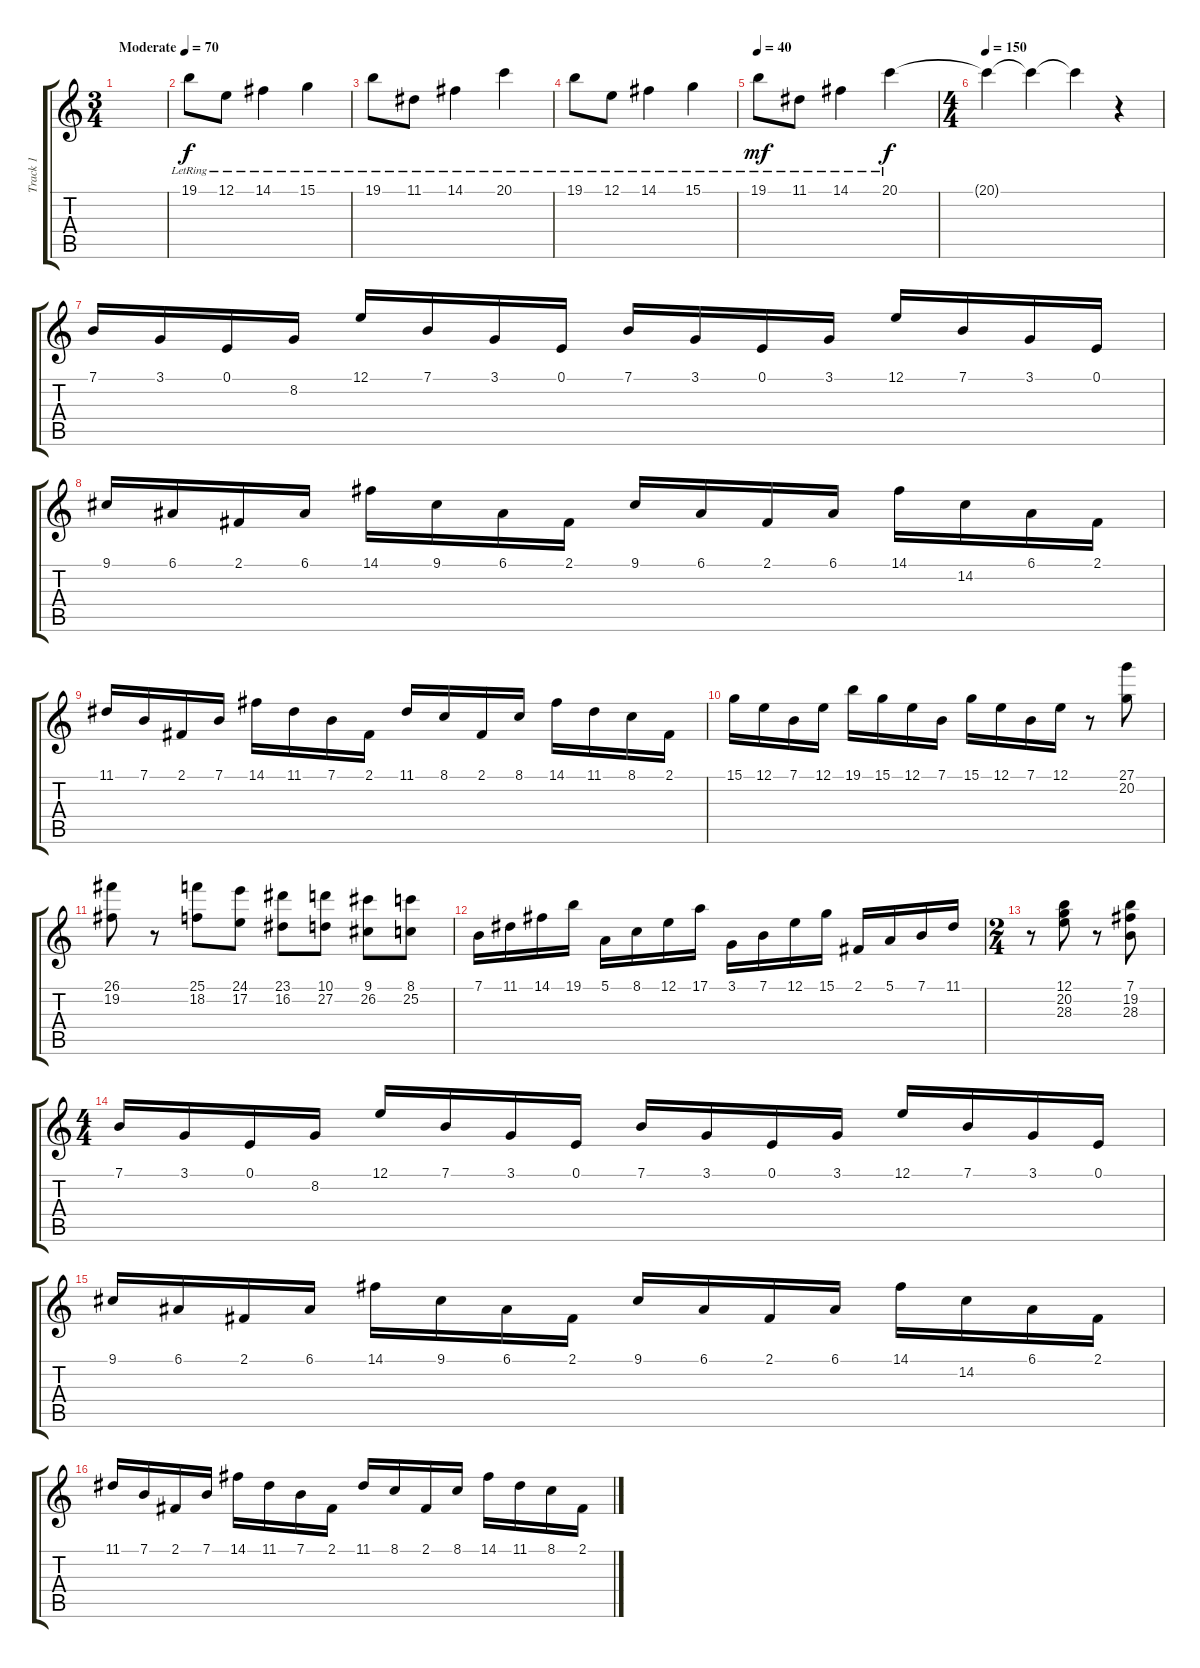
\track ("Track 1" "Track 1") {instrument acousticgrandpiano}
\staff {score tabs}
\tuning (E4 B3 G3 D3 A2 E2) {hide}
\ts (3 4)
\tempo (70 "Moderate")
\clef g2
\ks c
|
19.1{lr}.8 12.1{lr}.8 14.1{lr}.4 15.1{lr}.4 |
19.1{lr}.8 11.1{lr}.8 14.1{lr}.4 20.1{lr}.4{dy f} |
19.1{lr}.8 12.1{lr}.8 14.1{lr}.4 15.1{lr}.4 |
\tempo 40
19.1{lr}.8{dy mf} 11.1{lr}.8 14.1{lr}.4 20.1{lr}.4{dy f} |
\ts (4 4)
\tempo 150
20.1{t}.4 20.1{t}.4 20.1{t}.4 r.4 |
7.1.16 3.1.16 0.1.16 8.2.16 12.1.16 7.1.16 3.1.16 0.1.16 7.1.16 3.1.16 0.1.16 3.1.16 12.1.16 7.1.16 3.1.16 0.1.16 |
9.1.16 6.1.16 2.1.16 6.1.16 14.1.16 9.1.16 6.1.16 2.1.16 9.1.16 6.1.16 2.1.16 6.1.16 14.1.16 14.2.16 6.1.16 2.1.16 |
11.1.16 7.1.16 2.1.16 7.1.16 14.1.16 11.1.16 7.1.16 2.1.16 11.1.16 8.1.16 2.1.16 8.1.16 14.1.16 11.1.16 8.1.16 2.1.16 |
15.1.16 12.1.16 7.1.16 12.1.16 19.1.16 15.1.16 12.1.16 7.1.16 15.1.16 12.1.16 7.1.16 12.1.16 r.8 (27.1 20.2).8 |
(26.1 19.2).8 r.8 (25.1 18.2).8 (24.1 17.2).8 (23.1 16.2).8 (10.1 27.2).8 (9.1 26.2).8 (8.1 25.2).8 |
7.1.16 11.1.16 14.1.16 19.1.16 5.1.16 8.1.16 12.1.16 17.1.16 3.1.16 7.1.16 12.1.16 15.1.16 2.1.16 5.1.16 7.1.16 11.1.16 |
\ts (2 4)
r.8 (12.1 20.2 28.3).8 r.8 (7.1 19.2 28.3).8 |
\ts (4 4)
7.1.16 3.1.16 0.1.16 8.2.16 12.1.16 7.1.16 3.1.16 0.1.16 7.1.16 3.1.16 0.1.16 3.1.16 12.1.16 7.1.16 3.1.16 0.1.16 |
9.1.16 6.1.16 2.1.16 6.1.16 14.1.16 9.1.16 6.1.16 2.1.16 9.1.16 6.1.16 2.1.16 6.1.16 14.1.16 14.2.16 6.1.16 2.1.16 |
11.1.16 7.1.16 2.1.16 7.1.16 14.1.16 11.1.16 7.1.16 2.1.16 11.1.16 8.1.16 2.1.16 8.1.16 14.1.16 11.1.16 8.1.16 2.1.16
